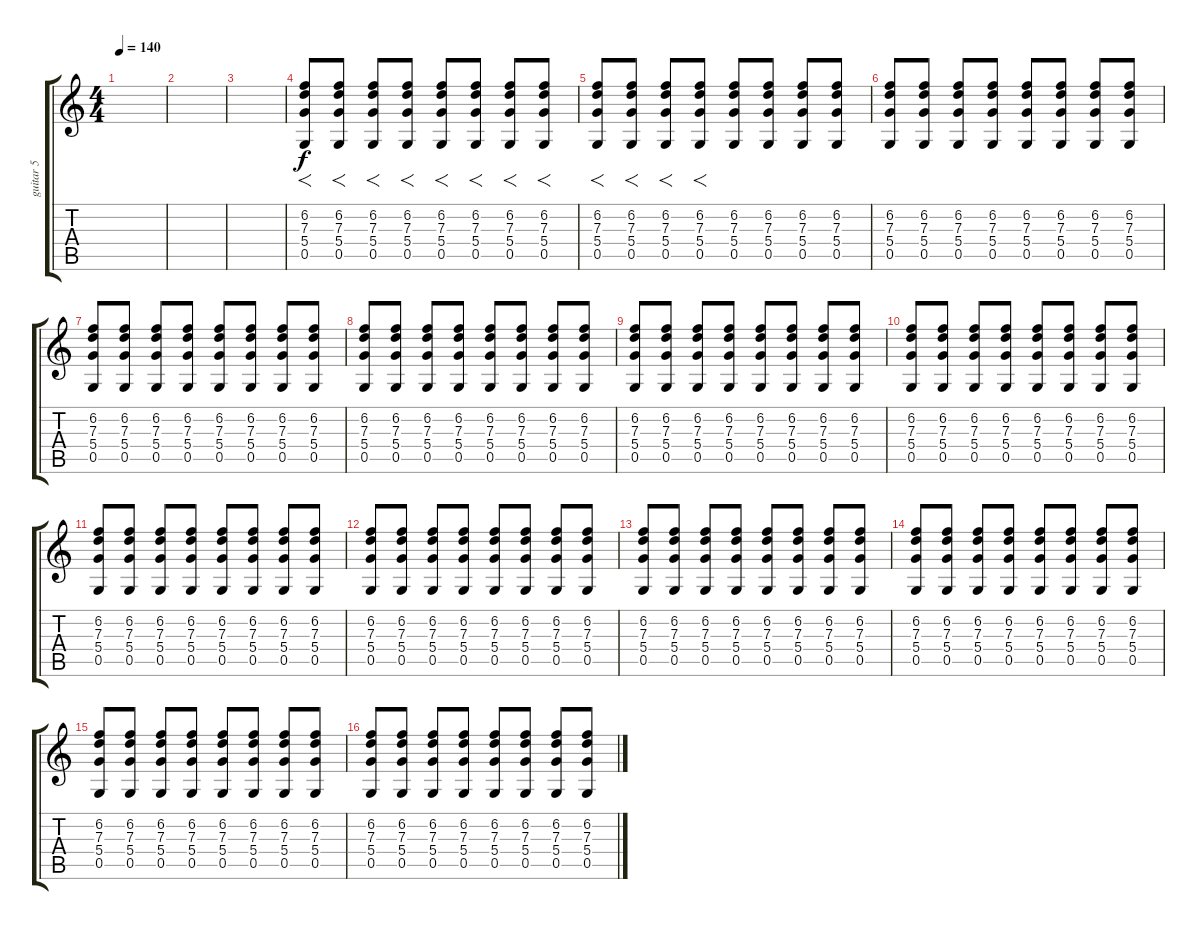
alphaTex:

\track ("guitar 5" "guitar 5") {instrument electricguitarclean}
\staff {score tabs}
\tuning (E4 B3 G3 D3 G2 E2) {hide}
\ts (4 4)
\tempo 140
\clef g2
\ks c
|
|
|
(6.2 7.3 5.4 0.5).8{f} (6.2 7.3 5.4 0.5).8{f} (6.2 7.3 5.4 0.5).8{f} (6.2 7.3 5.4 0.5).8{f} (6.2 7.3 5.4 0.5).8{f} (6.2 7.3 5.4 0.5).8{f} (6.2 7.3 5.4 0.5).8{f} (6.2 7.3 5.4 0.5).8{f} |
(6.2 7.3 5.4 0.5).8{f} (6.2 7.3 5.4 0.5).8{f} (6.2 7.3 5.4 0.5).8{f} (6.2 7.3 5.4 0.5).8{f} (6.2 7.3 5.4 0.5).8 (6.2 7.3 5.4 0.5).8 (6.2 7.3 5.4 0.5).8 (6.2 7.3 5.4 0.5).8 |
(6.2 7.3 5.4 0.5).8 (6.2 7.3 5.4 0.5).8 (6.2 7.3 5.4 0.5).8 (6.2 7.3 5.4 0.5).8 (6.2 7.3 5.4 0.5).8 (6.2 7.3 5.4 0.5).8 (6.2 7.3 5.4 0.5).8 (6.2 7.3 5.4 0.5).8 |
(6.2 7.3 5.4 0.5).8 (6.2 7.3 5.4 0.5).8 (6.2 7.3 5.4 0.5).8 (6.2 7.3 5.4 0.5).8 (6.2 7.3 5.4 0.5).8 (6.2 7.3 5.4 0.5).8 (6.2 7.3 5.4 0.5).8 (6.2 7.3 5.4 0.5).8 |
(6.2 7.3 5.4 0.5).8 (6.2 7.3 5.4 0.5).8 (6.2 7.3 5.4 0.5).8 (6.2 7.3 5.4 0.5).8 (6.2 7.3 5.4 0.5).8 (6.2 7.3 5.4 0.5).8 (6.2 7.3 5.4 0.5).8 (6.2 7.3 5.4 0.5).8 |
(6.2 7.3 5.4 0.5).8 (6.2 7.3 5.4 0.5).8 (6.2 7.3 5.4 0.5).8 (6.2 7.3 5.4 0.5).8 (6.2 7.3 5.4 0.5).8 (6.2 7.3 5.4 0.5).8 (6.2 7.3 5.4 0.5).8 (6.2 7.3 5.4 0.5).8 |
(6.2 7.3 5.4 0.5).8 (6.2 7.3 5.4 0.5).8 (6.2 7.3 5.4 0.5).8 (6.2 7.3 5.4 0.5).8 (6.2 7.3 5.4 0.5).8 (6.2 7.3 5.4 0.5).8 (6.2 7.3 5.4 0.5).8 (6.2 7.3 5.4 0.5).8 |
(6.2 7.3 5.4 0.5).8 (6.2 7.3 5.4 0.5).8 (6.2 7.3 5.4 0.5).8 (6.2 7.3 5.4 0.5).8 (6.2 7.3 5.4 0.5).8 (6.2 7.3 5.4 0.5).8 (6.2 7.3 5.4 0.5).8 (6.2 7.3 5.4 0.5).8 |
(6.2 7.3 5.4 0.5).8 (6.2 7.3 5.4 0.5).8 (6.2 7.3 5.4 0.5).8 (6.2 7.3 5.4 0.5).8 (6.2 7.3 5.4 0.5).8 (6.2 7.3 5.4 0.5).8 (6.2 7.3 5.4 0.5).8 (6.2 7.3 5.4 0.5).8 |
(6.2 7.3 5.4 0.5).8 (6.2 7.3 5.4 0.5).8 (6.2 7.3 5.4 0.5).8 (6.2 7.3 5.4 0.5).8 (6.2 7.3 5.4 0.5).8 (6.2 7.3 5.4 0.5).8 (6.2 7.3 5.4 0.5).8 (6.2 7.3 5.4 0.5).8 |
(6.2 7.3 5.4 0.5).8 (6.2 7.3 5.4 0.5).8 (6.2 7.3 5.4 0.5).8 (6.2 7.3 5.4 0.5).8 (6.2 7.3 5.4 0.5).8 (6.2 7.3 5.4 0.5).8 (6.2 7.3 5.4 0.5).8 (6.2 7.3 5.4 0.5).8 |
(6.2 7.3 5.4 0.5).8 (6.2 7.3 5.4 0.5).8 (6.2 7.3 5.4 0.5).8 (6.2 7.3 5.4 0.5).8 (6.2 7.3 5.4 0.5).8 (6.2 7.3 5.4 0.5).8 (6.2 7.3 5.4 0.5).8 (6.2 7.3 5.4 0.5).8 |
(6.2 7.3 5.4 0.5).8 (6.2 7.3 5.4 0.5).8 (6.2 7.3 5.4 0.5).8 (6.2 7.3 5.4 0.5).8 (6.2 7.3 5.4 0.5).8 (6.2 7.3 5.4 0.5).8 (6.2 7.3 5.4 0.5).8 (6.2 7.3 5.4 0.5).8
